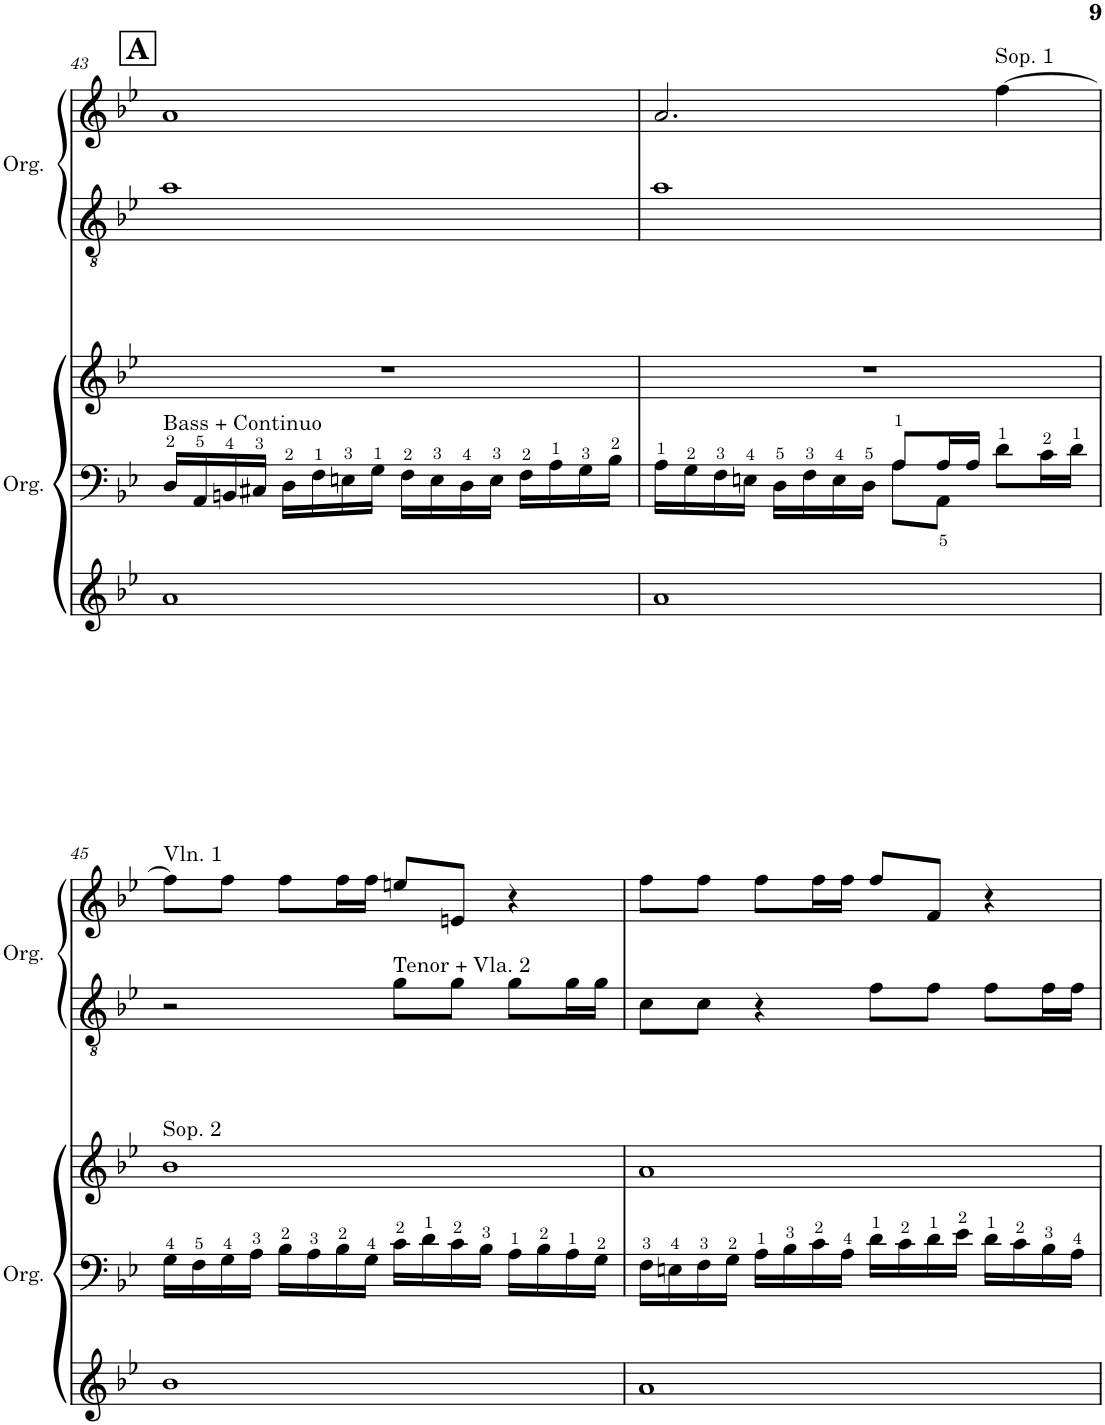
**kern	**kern	**kern	**kern	**kern
*part2	*part2	*part2	*part1	*part1
*staff5	*staff4	*staff3	*staff2	*staff1
*I"Organ	*	*	*I"Organ	*
*I'Org.	*	*	*I'Org.	*
!!LO:PB:g=z
*clefG2	*clefF4	*clefG2	*clefGv2	*clefG2
*k[b-e-]	*k[b-e-]	*k[b-e-]	*k[b-e-]	*k[b-e-]
*M4/4	*M4/4	*M4/4	*M4/4	*M4/4
!!LO:REH:place=s1:a:B:cj:fs=14:t=A
=43	=43	=43	=43	=43
!	!LO:TX:a:t=Bass + Continuo	!	!	!
1a	16D/LL	1r	1a	1a
.	16AA/	.	.	.
.	16BBn/	.	.	.
.	16C#X/JJ	.	.	.
.	16D\LL	.	.	.
.	16F\	.	.	.
.	16En\	.	.	.
.	16G\JJ	.	.	.
.	16F\LL	.	.	.
.	16E\	.	.	.
.	16D\	.	.	.
.	16E\JJ	.	.	.
.	16F\LL	.	.	.
.	16A\	.	.	.
.	16G\	.	.	.
.	16B-\JJ	.	.	.
=44	=44	=44	=44	=44
*	*^	*	*	*
1a	16A\LL	2ryy	1r	1a	2.a/
.	16G\	.	.	.	.
.	16F\	.	.	.	.
.	16En\JJ	.	.	.	.
.	16D\LL	.	.	.	.
.	16F\	.	.	.	.
.	16E\	.	.	.	.
.	16D\JJ	.	.	.	.
.	8A/L	8A\L	.	.	.
.	16A/L	8AA\J	.	.	.
.	16A/JJ	.	.	.	.
!	!	!	!	!	!LO:TX:a:t=Sop. 1
.	8d\L	4ryy	.	.	[4ff\
.	16c\L	.	.	.	.
.	16d\JJ	.	.	.	.
*	*v	*v	*	*	*
!!LO:LB:g=z
=45	=45	=45	=45	=45
!	!	!	!	!LO:TX:a:t=Vln. 1
!	!	!LO:TX:a:t=Sop. 2	!	!
1b-	16G\LL	1b-	2r	8ff\L]
.	16F\	.	.	.
.	16G\	.	.	8ff\J
.	16A\JJ	.	.	.
.	16B-\LL	.	.	8ff\L
.	16A\	.	.	.
.	16B-\	.	.	16ff\L
.	16G\JJ	.	.	16ff\JJ
!	!	!	!LO:TX:a:t=Tenor + Vla. 2	!
.	16c\LL	.	8g\L	8een/L
.	16d\	.	.	.
.	16c\	.	8g\J	8en/J
.	16B-\JJ	.	.	.
.	16A\LL	.	8g\L	4r
.	16B-\	.	.	.
.	16A\	.	16g\L	.
.	16G\JJ	.	16g\JJ	.
=46	=46	=46	=46	=46
1a	16F\LL	1a	8c\L	8ff\L
.	16En\	.	.	.
.	16F\	.	8c\J	8ff\J
.	16G\JJ	.	.	.
.	16A\LL	.	4r	8ff\L
.	16B-\	.	.	.
.	16c\	.	.	16ff\L
.	16A\JJ	.	.	16ff\JJ
.	16d\LL	.	8f\L	8ff/L
.	16c\	.	.	.
.	16d\	.	8f\J	8f/J
.	16e-\JJ	.	.	.
.	16d\LL	.	8f\L	4r
.	16c\	.	.	.
.	16B-\	.	16f\L	.
.	16A\JJ	.	16f\JJ	.
=	=	=	=	=
*-	*-	*-	*-	*-
